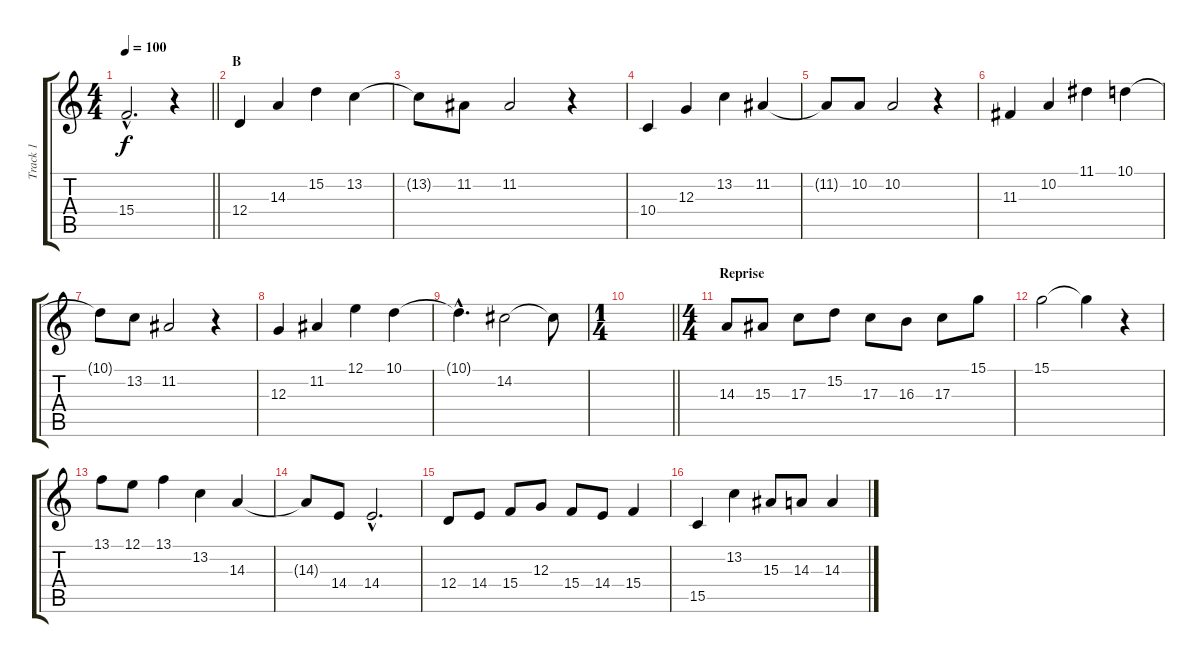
\track ("Track 1" "Track 1") {instrument clarinet}
\staff {score tabs}
\tuning (E4 B3 G3 D3 A2 E2) {hide}
\ts (4 4)
\tempo 100
\clef g2
\barLineRight lightlight
\ks c
15.4{hac t}.2{d dy f} r.4 |
\section ("" "B")
12.4.4 14.3.4 15.2.4 13.2.4 |
13.2{t}.8 11.2.8 11.2.2 r.4 |
10.4.4 12.3.4 13.2.4 11.2.4 |
11.2{t}.8 10.2.8 10.2.2 r.4 |
11.3.4 10.2.4 11.1.4 10.1.4 |
10.1{t}.8 13.2.8 11.2.2 r.4 |
12.3.4 11.2.4 12.1.4 10.1.4 |
10.1{hac t}.4{d} 14.2.2 14.2{t}.8 |
\ts (1 4)
\barLineRight lightlight
|
\ts (4 4)
\section ("" "Reprise")
14.3.8 15.3.8 17.3.8 15.2.8 17.3.8 16.3.8 17.3.8 15.1.8 |
15.1.2 15.1{t}.4{volume 12} r.4 |
13.1.8{volume 16} 12.1.8 13.1.4 13.2.4 14.3.4 |
14.3{t}.8 14.4.8 14.4{hac}.2{d} |
12.4.8 14.4.8 15.4.8 12.3.8 15.4.8 14.4.8 15.4.4 |
15.5.4 13.2.4 15.3.8 14.3.8 14.3.4
